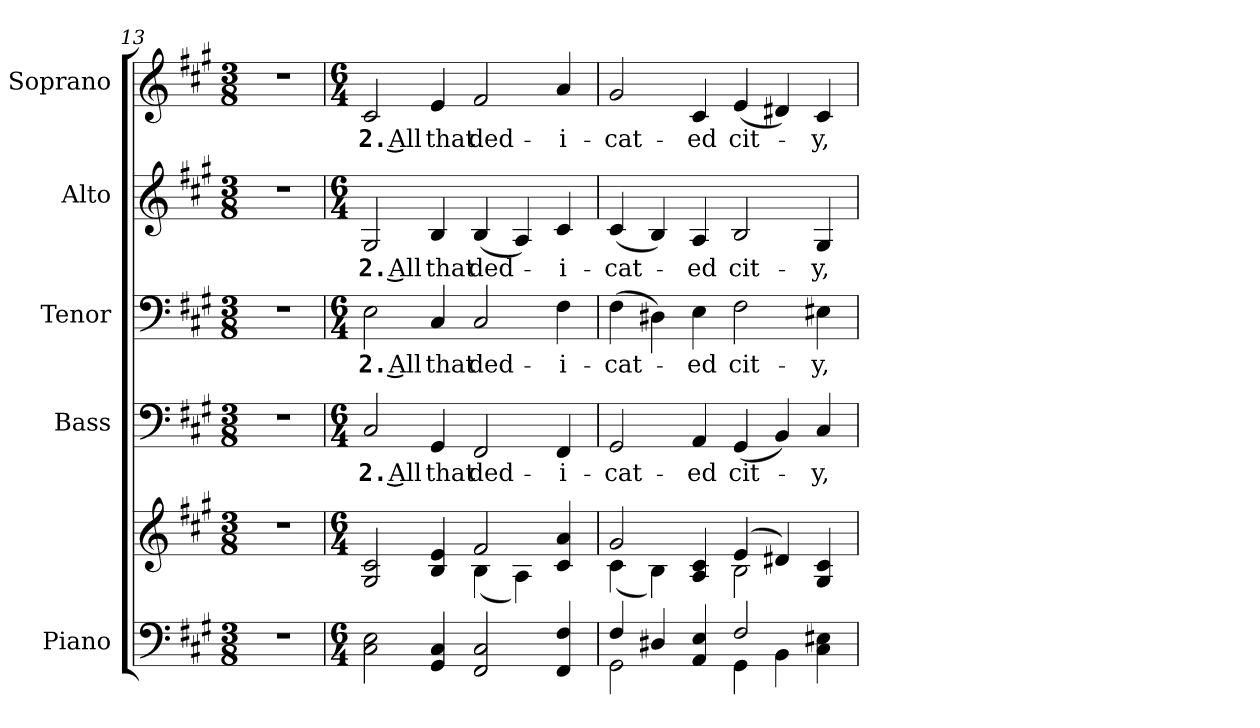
**kern	**kern	**kern	**text	**kern	**text	**kern	**text	**kern	**text
*part5	*part5	*part4	*part4	*part3	*part3	*part2	*part2	*part1	*part1
*staff6	*staff5	*staff4	*staff4	*staff3	*staff3	*staff2	*staff2	*staff1	*staff1
*I"Piano	*	*I"Bass	*	*I"Tenor	*	*I"Alto	*	*I"Soprano	*
*I'Pno.	*	*I'B.	*	*I'T.	*	*I'A.	*	*I'S.	*
!!LO:PB:g=z
*clefF4	*clefG2	*clefF4	*	*clefF4	*	*clefG2	*	*clefG2	*
*k[f#c#g#]	*k[f#c#g#]	*k[f#c#g#]	*	*k[f#c#g#]	*	*k[f#c#g#]	*	*k[f#c#g#]	*
*A:	*A:	*A:	*	*A:	*	*A:	*	*A:	*
*M3/8	*M3/8	*M3/8	*	*M3/8	*	*M3/8	*	*M3/8	*
=13	=13	=13	=13	=13	=13	=13	=13	=13	=13
!LO:N:vis=1	!LO:N:vis=1	!LO:N:vis=1	!	!LO:N:vis=1	!	!LO:N:vis=1	!	!LO:N:vis=1	!
4.r	4.r	4.r	.	4.r	.	4.r	.	4.r	.
=14	=14	=14	=14	=14	=14	=14	=14	=14	=14
*M6/4	*M6/4	*M6/4	*	*M6/4	*	*M6/4	*	*M6/4	*
*	*^	*	*	*	*	*	*	*	*
!	!	!	!	!LO:LY:b:color=#000000	!	!	!	!	!	!
!	!	!	!	!	!	!LO:LY:b:color=#000000	!	!	!	!
!	!	!	!	!	!	!	!	!LO:LY:b:color=#000000	!	!
!	!	!	!	!	!	!	!	!	!	!LO:LY:b:color=#000000
2C#i\ 2Ei	2G#i/ 2c#i	2.ryy	2C#i/	2. All	2Ei\	2. All	2G#i/	2. All	2c#i/	2. All
!	!	!	!	!LO:LY:b:color=#000000	!	!	!	!	!	!
!	!	!	!	!	!	!LO:LY:b:color=#000000	!	!	!	!
!	!	!	!	!	!	!	!	!LO:LY:b:color=#000000	!	!
!	!	!	!	!	!	!	!	!	!	!LO:LY:b:color=#000000
4GG#i/ 4C#i	4Bi/ 4ei	.	4GG#i/	that	4C#i/	that	4Bi/	that	4ei/	that
!	!	!	!	!LO:LY:b:color=#000000	!	!	!	!	!	!
!	!	!	!	!	!	!LO:LY:b:color=#000000	!	!	!	!
!	!	!	!	!	!	!	!	!LO:LY:b:color=#000000	!	!
!	!	!	!	!	!	!	!	!	!	!LO:LY:b:color=#000000
2FF#i/ 2C#i	2f#i/	(4Bi\	2FF#i/	ded-	2C#i/	ded-	(4Bi/	ded-	2f#i/	ded-
.	.	4Ai\)	.	.	.	.	4Ai/)	.	.	.
!	!	!	!	!LO:LY:b:color=#000000	!	!	!	!	!	!
!	!	!	!	!	!	!LO:LY:b:color=#000000	!	!	!	!
!	!	!	!	!	!	!	!	!LO:LY:b:color=#000000	!	!
!	!	!	!	!	!	!	!	!	!	!LO:LY:b:color=#000000
4FF#i/ 4F#i	4c#i/ 4ai	4ryy	4FF#i/	-i-	4F#i\	-i-	4c#i/	-i-	4ai/	-i-
!!LO:PB:g=z
=15	=15	=15	=15	=15	=15	=15	=15	=15	=15	=15
*^	*	*	*	*	*	*	*	*	*	*
!	!	!	!	!	!LO:LY:b:color=#000000	!	!	!	!	!	!
!	!	!	!	!	!	!	!LO:LY:b:color=#000000	!	!	!	!
!	!	!	!	!	!	!	!	!	!LO:LY:b:color=#000000	!	!
!	!	!	!	!	!	!	!	!	!	!	!LO:LY:b:color=#000000
4F#i/	2GG#i\	2g#i/	(4c#i\	2GG#i/	-cat-	(4F#i\	-cat-	(4c#i/	-cat-	2g#i/	-cat-
4D#Xi/	.	.	4Bi\)	.	.	4D#Xi\)	.	4Bi/)	.	.	.
!	!	!	!	!	!LO:LY:b:color=#000000	!	!	!	!	!	!
!	!	!	!	!	!	!	!LO:LY:b:color=#000000	!	!	!	!
!	!	!	!	!	!	!	!	!	!LO:LY:b:color=#000000	!	!
!	!	!	!	!	!	!	!	!	!	!	!LO:LY:b:color=#000000
4AAi/ 4Ei	4ryy	4Ai/ 4c#i	4ryy	4AAi/	-ed	4Ei\	-ed	4Ai/	-ed	4c#i/	-ed
!	!	!	!	!	!LO:LY:b:color=#000000	!	!	!	!	!	!
!	!	!	!	!	!	!	!LO:LY:b:color=#000000	!	!	!	!
!	!	!	!	!	!	!	!	!	!LO:LY:b:color=#000000	!	!
!	!	!	!	!	!	!	!	!	!	!	!LO:LY:b:color=#000000
2F#i/	4GG#i\	(4ei/	2Bi\	(4GG#i/	cit-	2F#i\	cit-	2Bi/	cit-	(4ei/	cit-
.	4BBi\	4d#Xi/)	.	4BBi/)	.	.	.	.	.	4d#Xi/)	.
!	!	!	!	!	!LO:LY:b:color=#000000	!	!	!	!	!	!
!	!	!	!	!	!	!	!LO:LY:b:color=#000000	!	!	!	!
!	!	!	!	!	!	!	!	!	!LO:LY:b:color=#000000	!	!
!	!	!	!	!	!	!	!	!	!	!	!LO:LY:b:color=#000000
4C#i\ 4E#Xi	4ryy	4G#i/ 4c#i	4ryy	4C#i/	-y,	4E#Xi\	-y,	4G#i/	-y,	4c#i/	-y,
*v	*v	*	*	*	*	*	*	*	*	*	*
*	*v	*v	*	*	*	*	*	*	*	*
=	=	=	=	=	=	=	=	=	=
*-	*-	*-	*-	*-	*-	*-	*-	*-	*-
